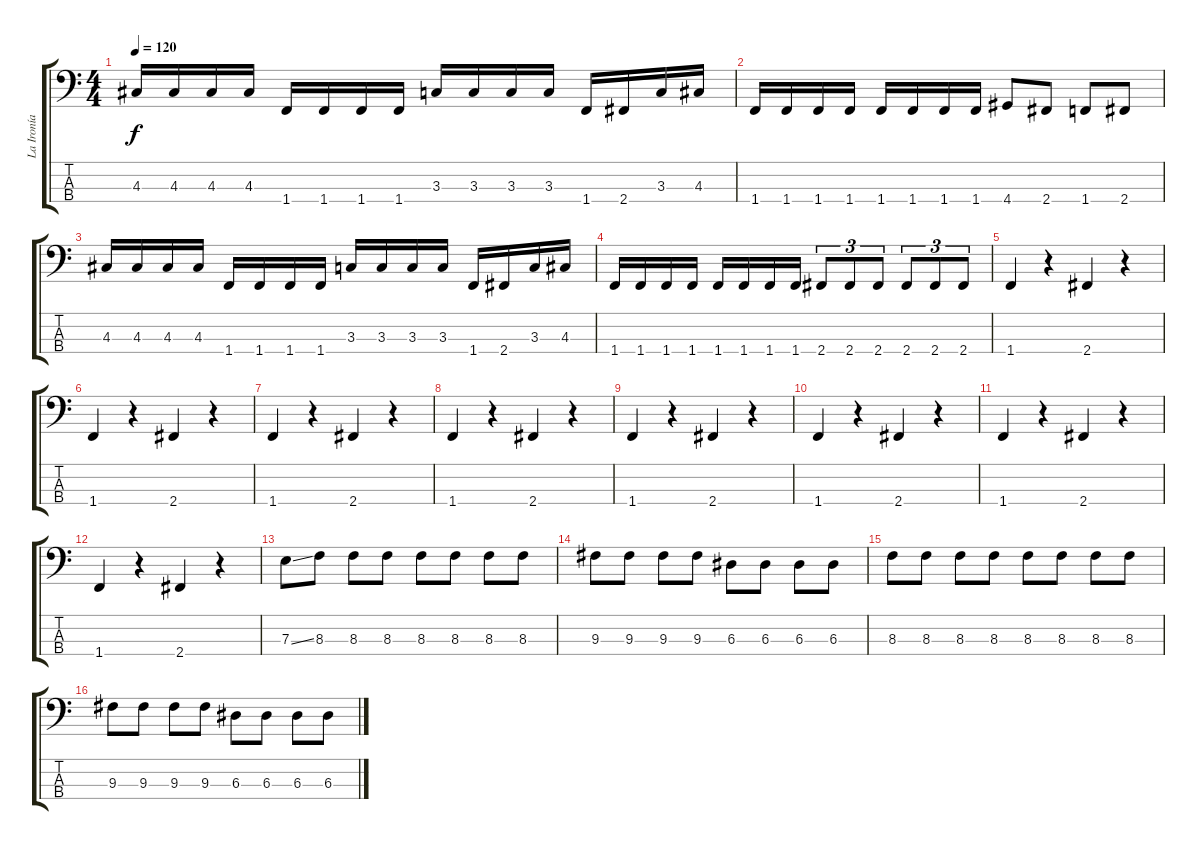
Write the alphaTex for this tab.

\track ("La Ironía Fist" "La Ironía ") {instrument electricbassfinger}
\staff {score tabs}
\tuning (G2 D2 A1 E1) {hide}
\ts (4 4)
\tempo 120
\clef f4
\ks c
4.3.16{dy f} 4.3.16 4.3.16 4.3.16 1.4.16 1.4.16 1.4.16 1.4.16 3.3.16 3.3.16 3.3.16 3.3.16 1.4.16 2.4.16 3.3.16 4.3.16 |
1.4.16 1.4.16 1.4.16 1.4.16 1.4.16 1.4.16 1.4.16 1.4.16 4.4.8 2.4.8 1.4.8 2.4.8 |
4.3.16 4.3.16 4.3.16 4.3.16 1.4.16 1.4.16 1.4.16 1.4.16 3.3.16 3.3.16 3.3.16 3.3.16 1.4.16 2.4.16 3.3.16 4.3.16 |
1.4.16 1.4.16 1.4.16 1.4.16 1.4.16 1.4.16 1.4.16 1.4.16 2.4.8{tu (3 2)} 2.4.8{tu (3 2)} 2.4.8{tu (3 2)} 2.4.8{tu (3 2)} 2.4.8{tu (3 2)} 2.4.8{tu (3 2)} |
1.4.4 r.4 2.4.4 r.4 |
1.4.4 r.4 2.4.4 r.4 |
1.4.4 r.4 2.4.4 r.4 |
1.4.4 r.4 2.4.4 r.4 |
1.4.4 r.4 2.4.4 r.4 |
1.4.4 r.4 2.4.4 r.4 |
1.4.4 r.4 2.4.4 r.4 |
1.4.4 r.4 2.4.4 r.4 |
7.3{ss}.8 8.3.8 8.3.8 8.3.8 8.3.8 8.3.8 8.3.8 8.3.8 |
9.3.8 9.3.8 9.3.8 9.3.8 6.3.8 6.3.8 6.3.8 6.3.8 |
8.3.8 8.3.8 8.3.8 8.3.8 8.3.8 8.3.8 8.3.8 8.3.8 |
9.3.8 9.3.8 9.3.8 9.3.8 6.3.8 6.3.8 6.3.8 6.3.8
